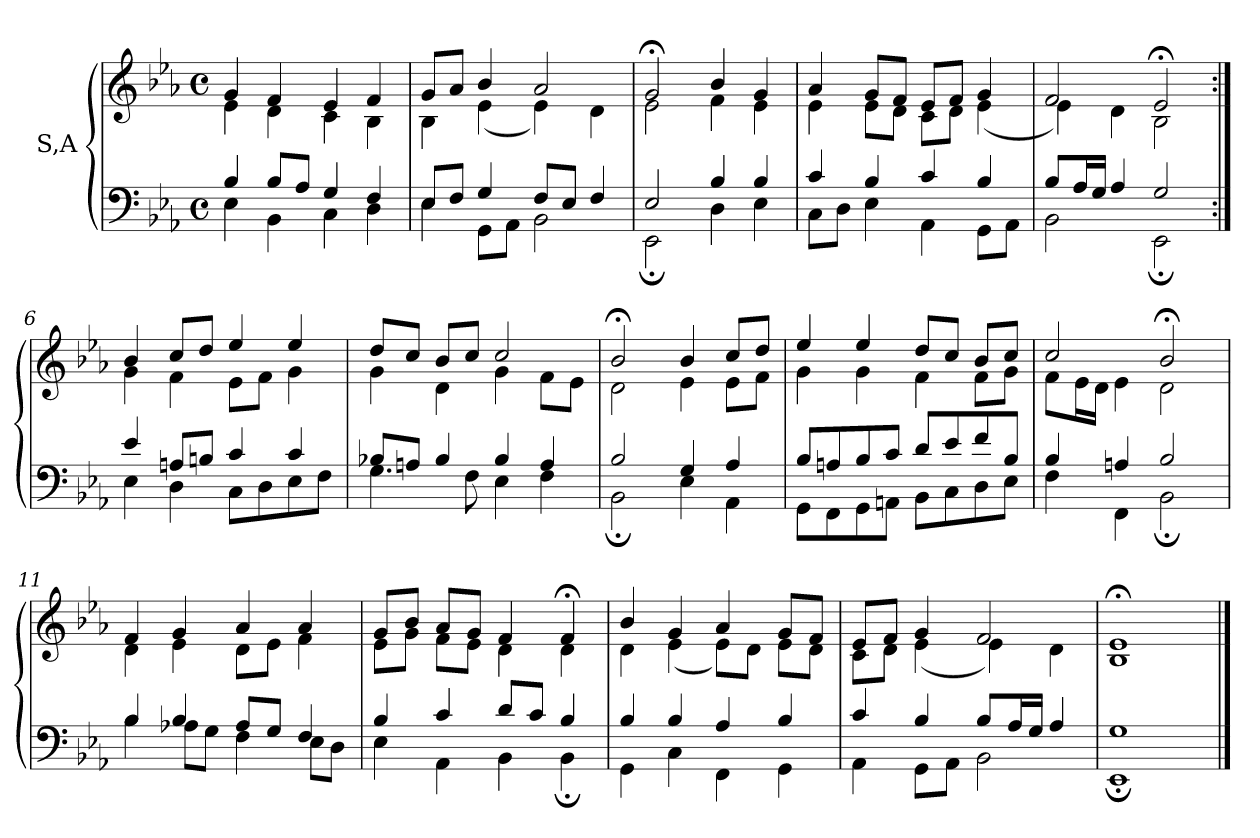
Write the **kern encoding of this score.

**kern	**kern
*part1	*part1
*staff2	*staff1
*I"S,A	*
!!LO:LB:g=z
*clefF4	*clefG2
*k[b-e-a-]	*k[b-e-a-]
*M4/4	*M4/4
*met(c)	*met(c)
=1	=1
*^	*^
4B-	4E-	4g	4e-
8B-L	4BB-	4f	4d
8A-J	.	.	.
4G	4C	4e-	4c
4F	4D	4f	4B-
=2	=2	=2	=2
8E-L	4E-	8gL	4B-
8FJ	.	8a-J	.
4G	8GGL	4b-	(<4e-
.	8AA-J	.	.
8FL	2BB-	2a-	4e-)
8E-J	.	.	.
4F	.	.	4d
=3	=3	=3	=3
2E-	2EE-;	2g;<	2e-
4B-	4D	4b-	4f
4B-	4E-	4g	4e-
=4	=4	=4	=4
4c	8CL	4a-	4e-
.	8DJ	.	.
4B-	4E-	8gL	8e-L
.	.	8fJ	8dJ
4c	4AA-	8e-L	8cL
.	.	8fJ	8dJ
4B-	8GGL	4g	(<4e-
.	8AA-J	.	.
=5	=5	=5	=5
8B-L	2BB-	2f	4e-)
16A-L	.	.	.
16GJJ	.	.	.
4A-	.	.	4d
2G	2EE-;	2e-;<	2B-
!!LO:LB:g=z	!!
=6:|!	=6:|!	=6:|!	=6:|!
4e-	4E-	4b-	4g
8AnL	4D	8ccL	4f
8BnJ	.	8ddJ	.
4c	8CL	4ee-	8e-L
.	8D	.	8fJ
4c	8E-	4ee-	4g
.	8FJ	.	.
=7	=7	=7	=7
8B-XL	4.G	8ddL	4g
8AnJ	.	8ccJ	.
4B-	.	8b-L	4d
.	8F	8ccJ	.
4B-	4E-	2cc	4g
4A	4F	.	8fL
.	.	.	8e-J
=8	=8	=8	=8
2B-	2BB-;	2b-;<	2d
4G	4E-	4b-	4e-
4A-	4AA-	8ccL	8e-L
.	.	8ddJ	8fJ
=9	=9	=9	=9
8B-L	8GGL	4ee-	4g
8An	8FF	.	.
8B-	8GG	4ee-	4g
8cJ	8AAnJ	.	.
8dL	8BB-L	8ddL	4f
8e-	8C	8ccJ	.
8f	8D	8b-L	8fL
8B-J	8E-J	8ccJ	8gJ
=10	=10	=10	=10
4B-	4F	2cc	8fL
.	.	.	16e-L
.	.	.	16dJJ
4An	4FF	.	4e-
2B-	2BB-;	2b-;<	2d
!!LO:LB:g=z	!!
=11	=11	=11	=11
4B-	4B-	4f	4d
4B-	8A-XL	4g	4e-
.	8GJ	.	.
8A-L	4F	4a-	8dL
8GJ	.	.	8e-J
4F	8E-L	4a-	4f
.	8DJ	.	.
=12	=12	=12	=12
4B-	4E-	8gL	8e-L
.	.	8b-J	8gJ
4c	4AA-	8a-L	8fL
.	.	8gJ	8e-J
8dL	4BB-	4f	4d
8cJ	.	.	.
4B-	4BB-;	4f;<	4d
=13	=13	=13	=13
4B-	4GG	4b-	4d
4B-	4C	4g	(<4e-
4A-	4FF	4a-	8e-L)
.	.	.	8dJ
4B-	4GG	8gL	8e-L
.	.	8fJ	8dJ
=14	=14	=14	=14
4c	4AA-	8e-L	8cL
.	.	8fJ	8dJ
4B-	8GGL	4g	(<4e-
.	8AA-J	.	.
8B-L	2BB-	2f	4e-)
16A-L	.	.	.
16GJJ	.	.	.
4A-	.	.	4d
=15	=15	=15	=15
1G	1EE-;	1e-;<	1B-
*v	*v	*	*
*	*v	*v
==	==
*-	*-
